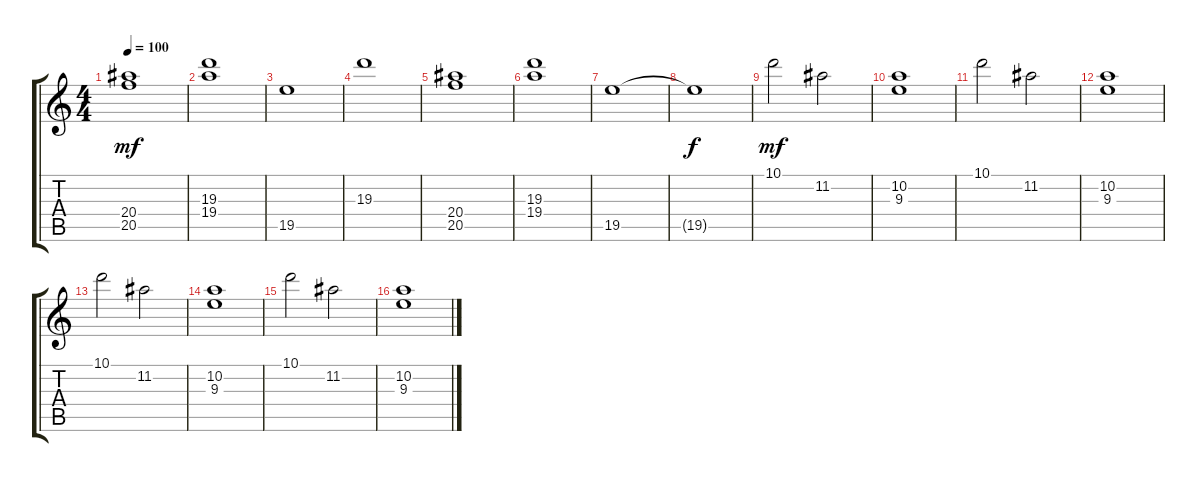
\track "" {instrument overdrivenguitar}
\staff {score tabs}
\tuning (E4 B3 G3 D3 A2 E2) {hide}
\ts (4 4)
\tempo 100
\clef g2
\ks c
(20.4 20.5).1{dy mf} |
(19.3 19.4).1 |
19.5.1 |
19.3.1 |
(20.4 20.5).1 |
(19.3 19.4).1 |
19.5.1 |
19.5{t}.1{dy f} |
10.1.2{dy mf} 11.2.2 |
(10.2 9.3).1 |
10.1.2 11.2.2 |
(10.2 9.3).1 |
10.1.2 11.2.2 |
(10.2 9.3).1 |
10.1.2 11.2.2 |
(10.2 9.3).1
